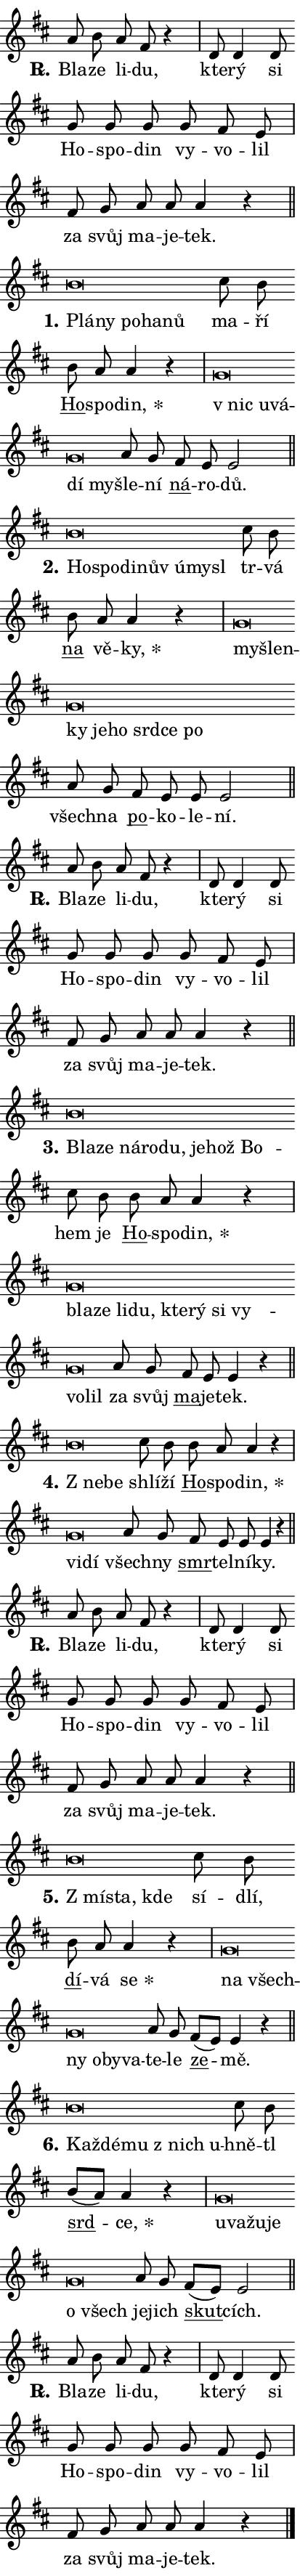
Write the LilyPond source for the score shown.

\version "2.24.0"
\header { tagline = "" }
\paper {
  indent = 0\cm
  top-margin = 0\cm
  right-margin = 0.13\cm % to fit lyric hyphens
  bottom-margin = 0\cm
  left-margin = 0\cm
  paper-width = 7\cm
  page-breaking = #ly:one-page-breaking
  system-system-spacing.basic-distance = #11
  score-system-spacing.basic-distance = #11
  ragged-last = ##f
}


%% Author: Thomas Morley
%% https://lists.gnu.org/archive/html/lilypond-user/2020-05/msg00002.html
#(define (line-position grob)
"Returns position of @var[grob} in current system:
   @code{'start}, if at first time-step
   @code{'end}, if at last time-step
   @code{'middle} otherwise
"
  (let* ((col (ly:item-get-column grob))
         (ln (ly:grob-object col 'left-neighbor))
         (rn (ly:grob-object col 'right-neighbor))
         (col-to-check-left (if (ly:grob? ln) ln col))
         (col-to-check-right (if (ly:grob? rn) rn col))
         (break-dir-left
           (and
             (ly:grob-property col-to-check-left 'non-musical #f)
             (ly:item-break-dir col-to-check-left)))
         (break-dir-right
           (and
             (ly:grob-property col-to-check-right 'non-musical #f)
             (ly:item-break-dir col-to-check-right))))
        (cond ((eqv? 1 break-dir-left) 'start)
              ((eqv? -1 break-dir-right) 'end)
              (else 'middle))))

#(define (tranparent-at-line-position vctor)
  (lambda (grob)
  "Relying on @code{line-position} select the relevant enry from @var{vctor}.
Used to determine transparency,"
    (case (line-position grob)
      ((end) (not (vector-ref vctor 0)))
      ((middle) (not (vector-ref vctor 1)))
      ((start) (not (vector-ref vctor 2))))))

noteHeadBreakVisibility =
#(define-music-function (break-visibility)(vector?)
"Makes @code{NoteHead}s transparent relying on @var{break-visibility}"
#{
  \override NoteHead.transparent =
    #(tranparent-at-line-position break-visibility)
#})

#(define delete-ledgers-for-transparent-note-heads
  (lambda (grob)
    "Reads whether a @code{NoteHead} is transparent.
If so this @code{NoteHead} is removed from @code{'note-heads} from
@var{grob}, which is supposed to be @code{LedgerLineSpanner}.
As a result ledgers are not printed for this @code{NoteHead}"
    (let* ((nhds-array (ly:grob-object grob 'note-heads))
           (nhds-list
             (if (ly:grob-array? nhds-array)
                 (ly:grob-array->list nhds-array)
                 '()))
           ;; Relies on the transparent-property being done before
           ;; Staff.LedgerLineSpanner.after-line-breaking is executed.
           ;; This is fragile ...
           (to-keep
             (remove
               (lambda (nhd)
                 (ly:grob-property nhd 'transparent #f))
               nhds-list)))
      ;; TODO find a better method to iterate over grob-arrays, similiar
      ;; to filter/remove etc for lists
      ;; For now rebuilt from scratch
      (set! (ly:grob-object grob 'note-heads)  '())
      (for-each
        (lambda (nhd)
          (ly:pointer-group-interface::add-grob grob 'note-heads nhd))
        to-keep))))

squashNotes = {
  \override NoteHead.X-extent = #'(-0.2 . 0.2)
  \override NoteHead.Y-extent = #'(-0.75 . 0)
  \override NoteHead.stencil =
    #(lambda (grob)
       (let ((pos (ly:grob-property grob 'staff-position)))
         (begin
           (if (< pos -7) (display "ERROR: Lower brevis then expected\n") (display ""))
           (if (<= pos -6) ly:text-interface::print ly:note-head::print))))
}
unSquashNotes = {
  \revert NoteHead.X-extent
  \revert NoteHead.Y-extent
  \revert NoteHead.stencil
}

hideNotes = \noteHeadBreakVisibility #begin-of-line-visible
unHideNotes = \noteHeadBreakVisibility #all-visible

% work-around for resetting accidentals
% https://lilypond.org/doc/v2.23/Documentation/notation/displaying-rhythms#unmetered-music
cadenzaMeasure = {
  \cadenzaOff
  \partial 1024 s1024
  \cadenzaOn
}

#(define-markup-command (accent layout props text) (markup?)
  "Underline accented syllable"
  (interpret-markup layout props
    #{\markup \override #'(offset . 4.3) \underline { #text }#}))

responsum = \markup \concat {
  "R" \hspace #-1.05 \path #0.1 #'((moveto 0 0.07) (lineto 0.9 0.8)) \hspace #0.05 "."
}

spaceSize = #0.6828661417322834 % exact space size for TeX Gyre Schola

\layout {
  \context {
    \Staff
    \remove "Time_signature_engraver"
    \override LedgerLineSpanner.after-line-breaking = #delete-ledgers-for-transparent-note-heads
  }
  \context {
    \Lyrics {
      \override LyricSpace.minimum-distance = \spaceSize
      \override LyricText.font-name = #"TeX Gyre Schola"
      \override LyricText.font-size = 1
      \override StanzaNumber.font-name = #"TeX Gyre Schola Bold"
      \override StanzaNumber.font-size = 1
    }
  }
  \context {
    \Score 
    \override NoteHead.text =
      #(lambda (grob) 
        (let ((pos (ly:grob-property grob 'staff-position)))
          #{\markup {
            \combine
              \halign #-0.55 \raise #(if (= pos -6) 0 0.5) \override #'(thickness . 2) \draw-line #'(3.2 . 0)
              \musicglyph "noteheads.sM1"
          }#}))
  }
}

% magnetic-lyrics.ily
%
%   written by
%     Jean Abou Samra <jean@abou-samra.fr>
%     Werner Lemberg <wl@gnu.org>
%
%   adapted by
%     Jiri Hon <jiri.hon@gmail.com>
%
% Version 2022-Apr-15

% https://www.mail-archive.com/lilypond-user@gnu.org/msg149350.html

#(define (Left_hyphen_pointer_engraver context)
   "Collect syllable-hyphen-syllable occurrences in lyrics and store
them in properties.  This engraver only looks to the left.  For
example, if the lyrics input is @code{foo -- bar}, it does the
following.

@itemize @bullet
@item
Set the @code{text} property of the @code{LyricHyphen} grob between
@q{foo} and @q{bar} to @code{foo}.

@item
Set the @code{left-hyphen} property of the @code{LyricText} grob with
text @q{foo} to the @code{LyricHyphen} grob between @q{foo} and
@q{bar}.
@end itemize

Use this auxiliary engraver in combination with the
@code{lyric-@/text::@/apply-@/magnetic-@/offset!} hook."
   (let ((hyphen #f)
         (text #f))
     (make-engraver
      (acknowledgers
       ((lyric-syllable-interface engraver grob source-engraver)
        (set! text grob)))
      (end-acknowledgers
       ((lyric-hyphen-interface engraver grob source-engraver)
        ;(when (not (grob::has-interface grob 'lyric-space-interface))
          (set! hyphen grob)));)
      ((stop-translation-timestep engraver)
       (when (and text hyphen)
         (ly:grob-set-object! text 'left-hyphen hyphen))
       (set! text #f)
       (set! hyphen #f)))))

#(define (lyric-text::apply-magnetic-offset! grob)
   "If the space between two syllables is less than the value in
property @code{LyricText@/.details@/.squash-threshold}, move the right
syllable to the left so that it gets concatenated with the left
syllable.

Use this function as a hook for
@code{LyricText@/.after-@/line-@/breaking} if the
@code{Left_@/hyphen_@/pointer_@/engraver} is active."
   (let ((hyphen (ly:grob-object grob 'left-hyphen #f)))
     (when hyphen
       (let ((left-text (ly:spanner-bound hyphen LEFT)))
         (when (grob::has-interface left-text 'lyric-syllable-interface)
           (let* ((common (ly:grob-common-refpoint grob left-text X))
                  (this-x-ext (ly:grob-extent grob common X))
                  (left-x-ext
                   (begin
                     ;; Trigger magnetism for left-text.
                     (ly:grob-property left-text 'after-line-breaking)
                     (ly:grob-extent left-text common X)))
                  ;; `delta` is the gap width between two syllables.
                  (delta (- (interval-start this-x-ext)
                            (interval-end left-x-ext)))
                  (details (ly:grob-property grob 'details))
                  (threshold (assoc-get 'squash-threshold details 0.2)))
             (when (< delta threshold)
               (let* (;; We have to manipulate the input text so that
                      ;; ligatures crossing syllable boundaries are not
                      ;; disabled.  For languages based on the Latin
                      ;; script this is essentially a beautification.
                      ;; However, for non-Western scripts it can be a
                      ;; necessity.
                      (lt (ly:grob-property left-text 'text))
                      (rt (ly:grob-property grob 'text))
                      (is-space (grob::has-interface hyphen 'lyric-space-interface))
                      (space (if is-space " " ""))
                      (extra-delta (if is-space spaceSize 0))
                      ;; Append new syllable.
                      (ltrt-space (if (and (string? lt) (string? rt))
                                (string-append lt space rt)
                                (make-concat-markup (list lt space rt))))
                      ;; Right-align `ltrt` to the right side.
                      (ltrt-space-markup (grob-interpret-markup
                               grob
                               (make-translate-markup
                                (cons (interval-length this-x-ext) 0)
                                (make-right-align-markup ltrt-space)))))
                 (begin
                   ;; Don't print `left-text`.
                   (ly:grob-set-property! left-text 'stencil #f)
                   ;; Set text and stencil (which holds all collected
                   ;; syllables so far) and shift it to the left.
                   (ly:grob-set-property! grob 'text ltrt-space)
                   (ly:grob-set-property! grob 'stencil ltrt-space-markup)
                   (ly:grob-translate-axis! grob (- (- delta extra-delta)) X))))))))))


#(define (lyric-hyphen::displace-bounds-first grob)
   ;; Make very sure this callback isn't triggered too early.
   (let ((left (ly:spanner-bound grob LEFT))
         (right (ly:spanner-bound grob RIGHT)))
     (ly:grob-property left 'after-line-breaking)
     (ly:grob-property right 'after-line-breaking)
     (ly:lyric-hyphen::print grob)))

squashThreshold = #0.4

\layout {
  \context {
    \Lyrics
    \consists #Left_hyphen_pointer_engraver
    \override LyricText.after-line-breaking =
      #lyric-text::apply-magnetic-offset!
    \override LyricHyphen.stencil = #lyric-hyphen::displace-bounds-first
    \override LyricText.details.squash-threshold = \squashThreshold
    \override LyricHyphen.minimum-distance = 0
    \override LyricHyphen.minimum-length = \squashThreshold
  }
}

squashText = \override LyricText.details.squash-threshold = 9999
unSquashText = \override LyricText.details.squash-threshold = \squashThreshold

leftText = \override LyricText.self-alignment-X = #LEFT
unLeftText = \revert LyricText.self-alignment-X

starOffset = #(lambda (grob) 
                (let ((x_offset (ly:self-alignment-interface::aligned-on-x-parent grob)))
                  (if (= x_offset 0) 0 (+ x_offset 1.2))))

star = #(define-music-function (syllable)(string?)
"Append star separator at the end of a syllable"
#{
  \once \override LyricText.X-offset = #starOffset
  \lyricmode { \markup {
    #syllable
    \override #'((font-name . "TeX Gyre Schola Bold")) \hspace #0.2 \lower #0.65 \larger "*"
  } }
#})

starAccent = #(define-music-function (syllable)(string?)
"Append star separator at the end of a syllable and make accent"
#{
  \once \override LyricText.X-offset = #starOffset
  \lyricmode { \markup {
    \accent #syllable
    \override #'((font-name . "TeX Gyre Schola Bold")) \hspace #0.2 \lower #0.65 \larger "*"
  } }
#})

breath = #(define-music-function (syllable)(string?)
"Append breathing indicator at the end of a syllable"
#{
  \lyricmode { \markup { #syllable "+" } }
#})

optionalBreath = #(define-music-function (syllable)(string?)
"Append optional breathing indicator at the end of a syllable"
#{
  \lyricmode { \markup { #syllable "(+)" } }
#})


\score {
    <<
        \new Voice = "melody" { \cadenzaOn \key d \major \relative { a'8 b a fis r4 \cadenzaMeasure \bar "|" d8 d4 d8 \bar "" g g g \bar "" g fis e \cadenzaMeasure \bar "|" fis g a a a4 r \cadenzaMeasure \bar "||" \break } }
        \new Lyrics \lyricsto "melody" { \lyricmode { \set stanza = \responsum
Bla -- ze li -- du, kte -- rý si Ho -- spo -- din vy -- vo -- lil za svůj ma -- je -- tek. } }
    >>
    \layout {}
}

\score {
    <<
        \new Voice = "melody" { \cadenzaOn \key d \major \relative { \squashNotes b'\breve*1/16 \hideNotes \breve*1/16 \bar "" \breve*1/16 \bar "" \breve*1/16 \breve*1/16 \bar "" \unHideNotes \unSquashNotes cis8 b \bar "" b a a4 r \cadenzaMeasure \bar "|" \squashNotes g\breve*1/16 \hideNotes \breve*1/16 \bar "" \breve*1/16 \bar "" \breve*1/16 \breve*1/16 \bar "" \unHideNotes \unSquashNotes a8 g \bar "" fis e e2 \cadenzaMeasure \bar "||" \break } }
        \new Lyrics \lyricsto "melody" { \lyricmode { \set stanza = "1."
\leftText Plá -- \squashText ny po -- ha -- nů \unLeftText \unSquashText ma -- ří \markup \accent Ho -- spo -- \star din, \leftText "v nic" \squashText u -- vá -- dí my -- \unLeftText \unSquashText šle -- ní \markup \accent ná -- ro -- dů. } }
    >>
    \layout {}
}

\score {
    <<
        \new Voice = "melody" { \cadenzaOn \key d \major \relative { \squashNotes b'\breve*1/16 \hideNotes \breve*1/16 \bar "" \breve*1/16 \bar "" \breve*1/16 \bar "" \breve*1/16 \bar "" \breve*1/16 \breve*1/16 \bar "" \unHideNotes \unSquashNotes cis8 b \bar "" b a a4 r \cadenzaMeasure \bar "|" \squashNotes g\breve*1/16 \hideNotes \breve*1/16 \bar "" \breve*1/16 \bar "" \breve*1/16 \bar "" \breve*1/16 \bar "" \breve*1/16 \bar "" \breve*1/16 \breve*1/16 \bar "" \unHideNotes \unSquashNotes a8 g \bar "" fis e e e2 \cadenzaMeasure \bar "||" \break } }
        \new Lyrics \lyricsto "melody" { \lyricmode { \set stanza = "2."
\leftText Ho -- \squashText spo -- di -- nův ú -- my -- sl \unLeftText \unSquashText tr -- vá \markup \accent na vě -- \star ky, \leftText my -- \squashText šlen -- ky je -- ho srd -- ce po \unLeftText \unSquashText všech -- na \markup \accent po -- ko -- le -- ní. } }
    >>
    \layout {}
}

\score {
    <<
        \new Voice = "melody" { \cadenzaOn \key d \major \relative { a'8 b a fis r4 \cadenzaMeasure \bar "|" d8 d4 d8 \bar "" g g g \bar "" g fis e \cadenzaMeasure \bar "|" fis g a a a4 r \cadenzaMeasure \bar "||" \break } }
        \new Lyrics \lyricsto "melody" { \lyricmode { \set stanza = \responsum
Bla -- ze li -- du, kte -- rý si Ho -- spo -- din vy -- vo -- lil za svůj ma -- je -- tek. } }
    >>
    \layout {}
}

\score {
    <<
        \new Voice = "melody" { \cadenzaOn \key d \major \relative { \squashNotes b'\breve*1/16 \hideNotes \breve*1/16 \bar "" \breve*1/16 \bar "" \breve*1/16 \bar "" \breve*1/16 \bar "" \breve*1/16 \bar "" \breve*1/16 \breve*1/16 \bar "" \unHideNotes \unSquashNotes cis8 b \bar "" b a a4 r \cadenzaMeasure \bar "|" \squashNotes g\breve*1/16 \hideNotes \breve*1/16 \bar "" \breve*1/16 \bar "" \breve*1/16 \bar "" \breve*1/16 \bar "" \breve*1/16 \bar "" \breve*1/16 \bar "" \breve*1/16 \bar "" \breve*1/16 \breve*1/16 \bar "" \unHideNotes \unSquashNotes a8 g \bar "" fis e e4 r \cadenzaMeasure \bar "||" \break } }
        \new Lyrics \lyricsto "melody" { \lyricmode { \set stanza = "3."
\leftText Bla -- \squashText ze ná -- ro -- du, je -- hož Bo -- \unLeftText \unSquashText hem je \markup \accent Ho -- spo -- \star din, \leftText bla -- \squashText ze li -- du, kte -- rý si vy -- vo -- lil \unLeftText \unSquashText za svůj \markup \accent ma -- je -- tek. } }
    >>
    \layout {}
}

\score {
    <<
        \new Voice = "melody" { \cadenzaOn \key d \major \relative { \squashNotes b'\breve*1/16 \hideNotes \breve*1/16 \bar "" \unHideNotes \unSquashNotes cis8 b \bar "" b a a4 r \cadenzaMeasure \bar "|" \squashNotes g\breve*1/16 \hideNotes \breve*1/16 \bar "" \unHideNotes \unSquashNotes a8 g \bar "" fis e e e4 r \cadenzaMeasure \bar "||" \break } }
        \new Lyrics \lyricsto "melody" { \lyricmode { \set stanza = "4."
\leftText "Z ne" -- \squashText be \unLeftText \unSquashText shlí -- ží \markup \accent Ho -- spo -- \star din, \leftText vi -- \squashText dí \unLeftText \unSquashText všech -- ny \markup \accent smr -- tel -- ní -- ky. } }
    >>
    \layout {}
}

\score {
    <<
        \new Voice = "melody" { \cadenzaOn \key d \major \relative { a'8 b a fis r4 \cadenzaMeasure \bar "|" d8 d4 d8 \bar "" g g g \bar "" g fis e \cadenzaMeasure \bar "|" fis g a a a4 r \cadenzaMeasure \bar "||" \break } }
        \new Lyrics \lyricsto "melody" { \lyricmode { \set stanza = \responsum
Bla -- ze li -- du, kte -- rý si Ho -- spo -- din vy -- vo -- lil za svůj ma -- je -- tek. } }
    >>
    \layout {}
}

\score {
    <<
        \new Voice = "melody" { \cadenzaOn \key d \major \relative { \squashNotes b'\breve*1/16 \hideNotes \breve*1/16 \breve*1/16 \bar "" \unHideNotes \unSquashNotes cis8 b \bar "" b a a4 r \cadenzaMeasure \bar "|" \squashNotes g\breve*1/16 \hideNotes \breve*1/16 \bar "" \breve*1/16 \bar "" \breve*1/16 \bar "" \breve*1/16 \breve*1/16 \bar "" \unHideNotes \unSquashNotes a8 g \bar "" fis[( e)] e4 r \cadenzaMeasure \bar "||" \break } }
        \new Lyrics \lyricsto "melody" { \lyricmode { \set stanza = "5."
\leftText "Z mí" -- \squashText sta, kde \unLeftText \unSquashText sí -- dlí, \markup \accent dí -- vá \star se \leftText na \squashText všech -- ny o -- by -- va -- \unLeftText \unSquashText te -- le \markup \accent ze -- mě. } }
    >>
    \layout {}
}

\score {
    <<
        \new Voice = "melody" { \cadenzaOn \key d \major \relative { \squashNotes b'\breve*1/16 \hideNotes \breve*1/16 \bar "" \breve*1/16 \bar "" \breve*1/16 \breve*1/16 \bar "" \unHideNotes \unSquashNotes cis8 b \bar "" b[( a)] a4 r \cadenzaMeasure \bar "|" \squashNotes g\breve*1/16 \hideNotes \breve*1/16 \bar "" \breve*1/16 \bar "" \breve*1/16 \bar "" \breve*1/16 \breve*1/16 \bar "" \unHideNotes \unSquashNotes a8 g \bar "" fis[( e)] e2 \cadenzaMeasure \bar "||" \break } }
        \new Lyrics \lyricsto "melody" { \lyricmode { \set stanza = "6."
\leftText Kaž -- \squashText dé -- mu "z nich" u -- \unLeftText \unSquashText hně -- tl \markup \accent srd -- \star ce, \leftText u -- \squashText va -- žu -- je o všech \unLeftText \unSquashText je -- jich \markup \accent skut -- cích. } }
    >>
    \layout {}
}

\score {
    <<
        \new Voice = "melody" { \cadenzaOn \key d \major \relative { a'8 b a fis r4 \cadenzaMeasure \bar "|" d8 d4 d8 \bar "" g g g \bar "" g fis e \cadenzaMeasure \bar "|" fis g a a a4 r \cadenzaMeasure \bar "||" \break } \bar "|." }
        \new Lyrics \lyricsto "melody" { \lyricmode { \set stanza = \responsum
Bla -- ze li -- du, kte -- rý si Ho -- spo -- din vy -- vo -- lil za svůj ma -- je -- tek. } }
    >>
    \layout {}
}
